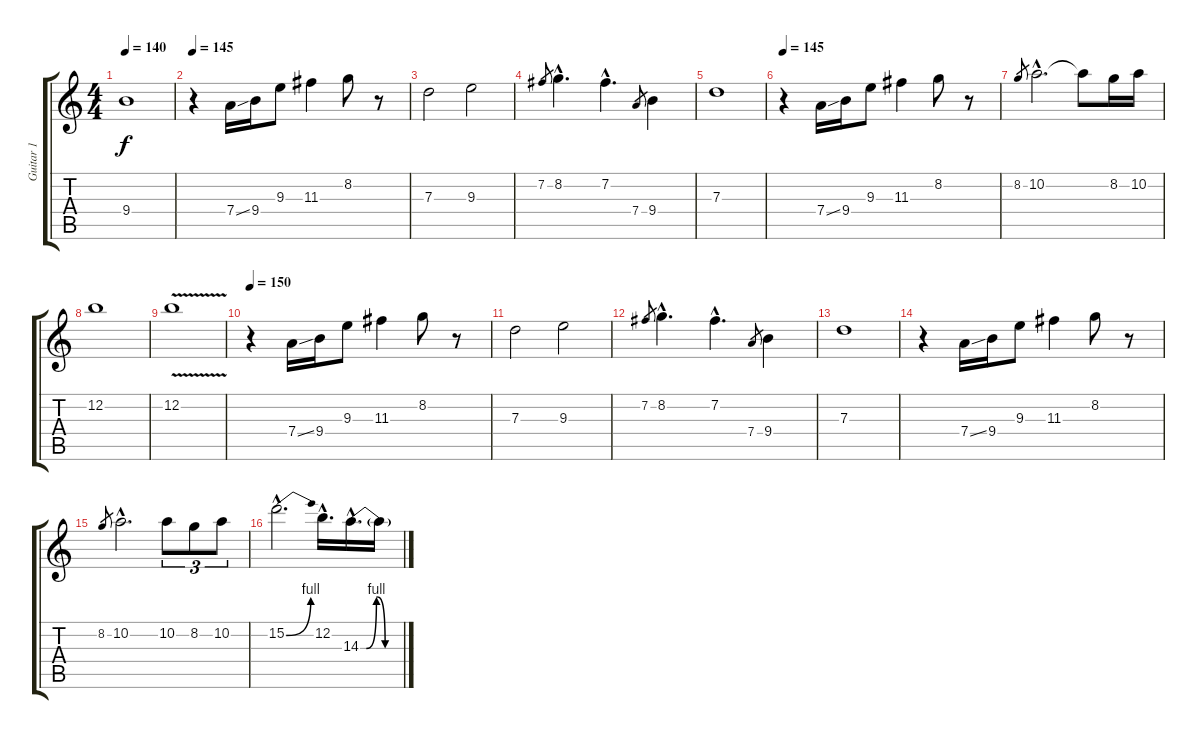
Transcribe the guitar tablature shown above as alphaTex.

\track ("Guitar 1" "Guitar 1") {instrument distortionguitar}
\staff {score tabs}
\tuning (E4 B3 G3 D3 A2 E2) {hide}
\ts (4 4)
\tempo 140
\clef g2
\ks c
9.4.1{dy f} |
\tempo 145
r.4 7.4{ss}.16 9.4.16 9.3.8 11.3.4 8.2.8 r.8 |
7.3.2 9.3.2 |
7.2.8{gr} 8.2{hac}.4{d} 7.2{hac}.4{d} 7.4.8{gr} 9.4.4 |
7.3.1 |
\tempo 145
r.4 7.4{ss}.16 9.4.16 9.3.8 11.3.4 8.2.8 r.8 |
8.2.8{gr} 10.2{hac}.2{d} 10.2{t}.8 8.2.16 10.2.16 |
12.2.1 |
12.2{v}.1 |
\tempo 150
r.4 7.4{ss}.16 9.4.16 9.3.8 11.3.4 8.2.8 r.8 |
7.3.2 9.3.2 |
7.2.8{gr} 8.2{hac}.4{d} 7.2{hac}.4{d} 7.4.8{gr} 9.4.4 |
7.3.1 |
r.4 7.4{ss}.16 9.4.16 9.3.8 11.3.4 8.2.8 r.8 |
8.2.8{gr} 10.2{hac}.2{d} 10.2.8{tu (3 2)} 8.2.8{tu (3 2)} 10.2.8{tu (3 2)} |
15.2{be (bend 0 0 60 4) hac}.2{d} 12.2{hac}.16{d} 14.3{be (custom 0 0 8 0 22 4 34 0 45 0 60 0) hac}.16{d} 14.3{t}.16
